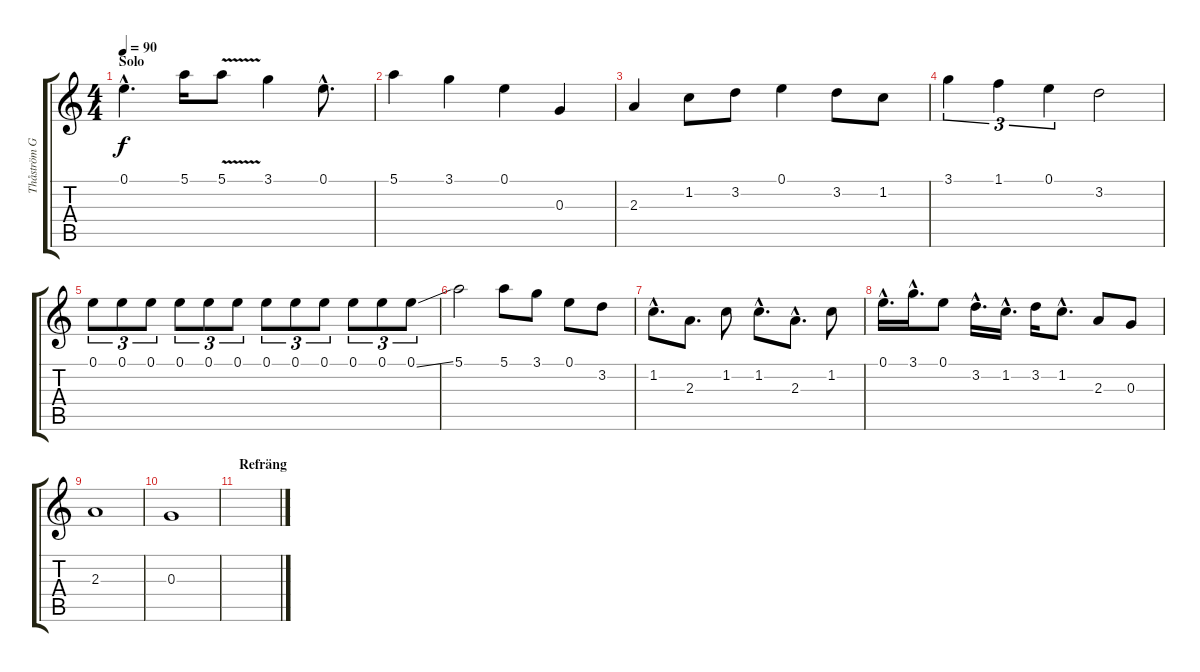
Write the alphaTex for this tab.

\track ("Thåström Gitarr" "Thåström G") {instrument distortionguitar}
\staff {score tabs}
\tuning (E4 B3 G3 D3 A2 E2) {hide}
\ts (4 4)
\section ("" "Solo")
\tempo 90
\clef g2
\ks c
0.1{hac}.4{d dy f} 5.1.16 5.1{v}.8 3.1.4 0.1{hac}.8{d} |
5.1.4 3.1.4 0.1.4 0.3.4 |
2.3.4 1.2.8 3.2.8 0.1.4 3.2.8 1.2.8 |
3.1.4{tu (3 2)} 1.1.4{tu (3 2)} 0.1.4{tu (3 2)} 3.2.2 |
0.1.8{tu (3 2)} 0.1.8{tu (3 2)} 0.1.8{tu (3 2)} 0.1.8{tu (3 2)} 0.1.8{tu (3 2)} 0.1.8{tu (3 2)} 0.1.8{tu (3 2)} 0.1.8{tu (3 2)} 0.1.8{tu (3 2)} 0.1.8{tu (3 2)} 0.1.8{tu (3 2)} 0.1{ss}.8{tu (3 2)} |
5.1.2 5.1.8 3.1.8 0.1.8 3.2.8 |
1.2{hac}.8{d} 2.3.8{d} 1.2.8 1.2{hac}.8{d} 2.3{hac}.8{d} 1.2.8 |
0.1{hac}.16{d} 3.1{hac}.16{d} 0.1.8 3.2{hac}.16{d} 1.2{hac}.16{d} 3.2.16 1.2{hac}.8{d} 2.3.8 0.3.8 |
2.3.1 |
0.3.1 |
\section ("" "Refräng")
